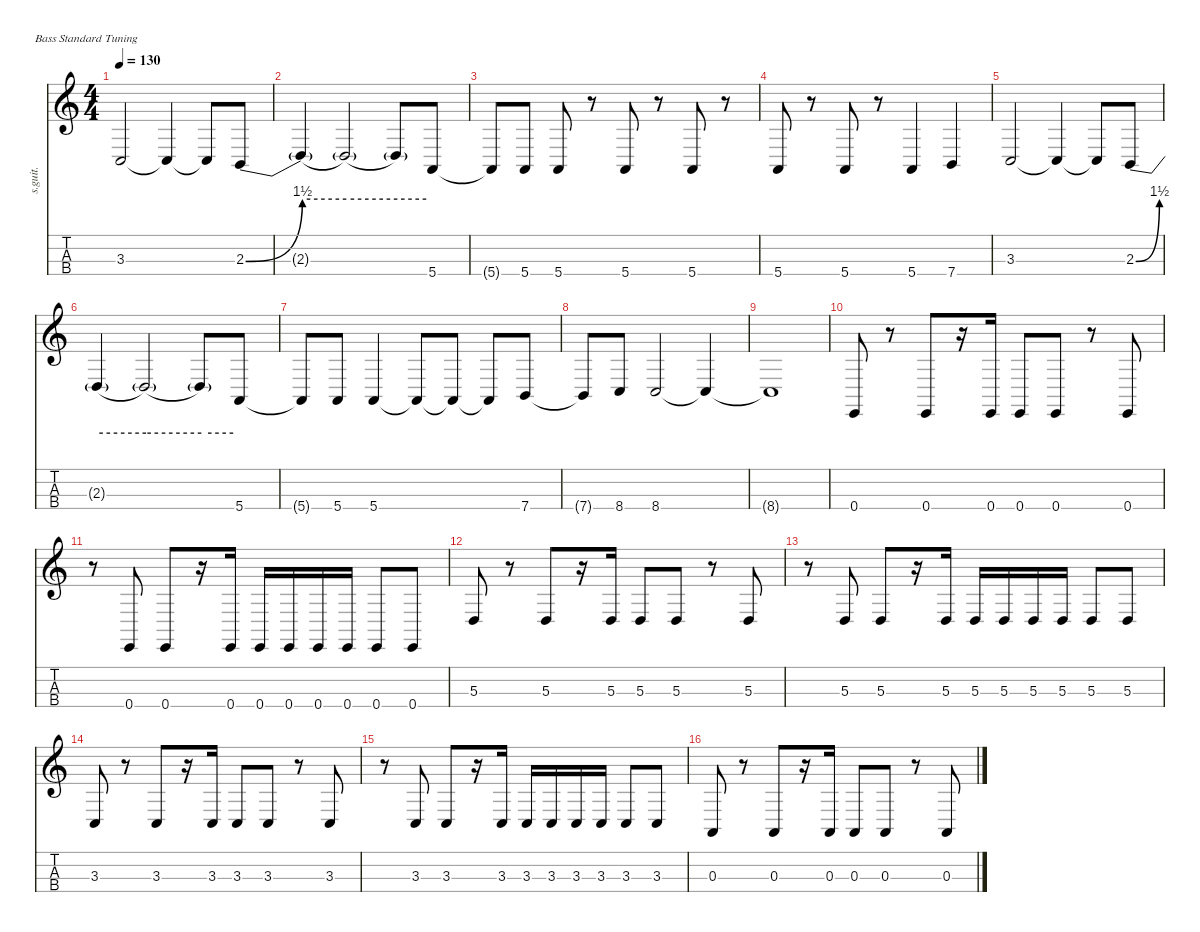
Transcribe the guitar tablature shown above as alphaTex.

\defaultSystemsLayout 4
\hideDynamics
\bracketExtendMode nobrackets
\otherSystemsTrackNameOrientation horizontal
\track ("Bass" "s.guit.") {instrument acousticguitarsteel}
\staff {score tabs}
\tuning (G2 D2 A1 E1)
\ts (4 4)
\tempo 130
\clef g2
\ks c
3.3.2{dy f} 3.3{t}.4 3.3{t}.8 2.3{be (bend 0 0 60 6)}.8 |
2.3{be (hold 0 6 60 6) t}.4 2.3{be (hold 0 6 60 6) t}.2 2.3{be (hold 0 6 60 6) t}.8 5.4.8 |
5.4{t}.8 5.4.8 5.4.8 r.8 5.4.8 r.8 5.4.8 r.8 |
5.4.8 r.8 5.4.8 r.8 5.4.4 7.4.4 |
3.3.2 3.3{t}.4 3.3{t}.8 2.3{be (bend 0 0 60 6)}.8 |
2.3{be (hold 0 6 60 6) t}.4 2.3{be (hold 0 6 60 6) t}.2 2.3{be (hold 0 6 60 6) t}.8 5.4.8 |
5.4{t}.8 5.4.8 5.4.4 5.4{t}.8 5.4{t}.8 5.4{t}.8 7.4.8 |
7.4{t}.8 8.4.8 8.4.2 8.4{t}.4 |
8.4{t}.1 |
0.4.8 r.8 0.4.8 r.16 0.4.16 0.4.8 0.4.8 r.8 0.4.8 |
r.8 0.4.8 0.4.8 r.16 0.4.16 0.4.16 0.4.16 0.4.16 0.4.16 0.4.8 0.4.8 |
5.3.8 r.8 5.3.8 r.16 5.3.16 5.3.8 5.3.8 r.8 5.3.8 |
r.8 5.3.8 5.3.8 r.16 5.3.16 5.3.16 5.3.16 5.3.16 5.3.16 5.3.8 5.3.8 |
3.3.8 r.8 3.3.8 r.16 3.3.16 3.3.8 3.3.8 r.8 3.3.8 |
r.8 3.3.8 3.3.8 r.16 3.3.16 3.3.16 3.3.16 3.3.16 3.3.16 3.3.8 3.3.8 |
0.3.8 r.8 0.3.8 r.16 0.3.16 0.3.8 0.3.8 r.8 0.3.8
